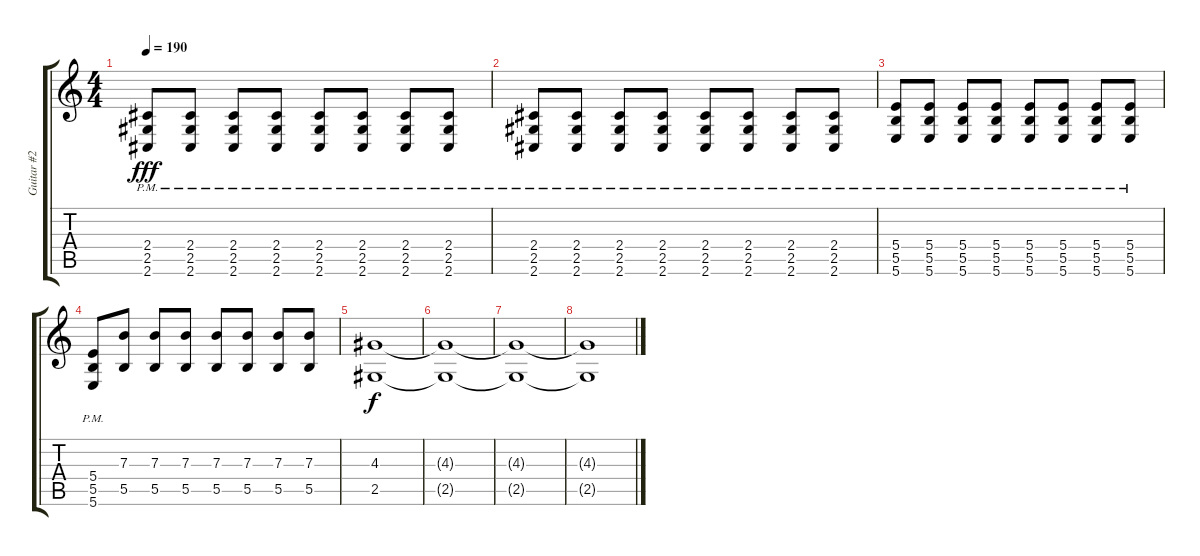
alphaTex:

\track ("Guitar #2" "Guitar #2") {instrument distortionguitar}
\staff {score tabs}
\tuning (Db4 Ab3 E3 B2 Gb2 B1) {hide}
\ts (4 4)
\tempo 190
\clef g2
\ks c
(2.4{pm} 2.5{pm} 2.6{pm}).8{dy fff} (2.4{pm} 2.5{pm} 2.6{pm}).8 (2.4{pm} 2.5{pm} 2.6{pm}).8 (2.4{pm} 2.5{pm} 2.6{pm}).8 (2.4{pm} 2.5{pm} 2.6{pm}).8 (2.4{pm} 2.5{pm} 2.6{pm}).8 (2.4{pm} 2.5{pm} 2.6{pm}).8 (2.4{pm} 2.5{pm} 2.6{pm}).8 |
(2.4{pm} 2.5{pm} 2.6{pm}).8 (2.4{pm} 2.5{pm} 2.6{pm}).8 (2.4{pm} 2.5{pm} 2.6{pm}).8 (2.4{pm} 2.5{pm} 2.6{pm}).8 (2.4{pm} 2.5{pm} 2.6{pm}).8 (2.4{pm} 2.5{pm} 2.6{pm}).8 (2.4{pm} 2.5{pm} 2.6{pm}).8 (2.4{pm} 2.5{pm} 2.6{pm}).8 |
(5.4{pm} 5.5{pm} 5.6{pm}).8 (5.4{pm} 5.5{pm} 5.6{pm}).8 (5.4{pm} 5.5{pm} 5.6{pm}).8 (5.4{pm} 5.5{pm} 5.6{pm}).8 (5.4{pm} 5.5{pm} 5.6{pm}).8 (5.4{pm} 5.5{pm} 5.6{pm}).8 (5.4{pm} 5.5{pm} 5.6{pm}).8 (5.4{pm} 5.5{pm} 5.6{pm}).8 |
(5.4{pm} 5.5{pm} 5.6{pm}).8 (7.3 5.5).8 (7.3 5.5).8 (7.3 5.5).8 (7.3 5.5).8 (7.3 5.5).8 (7.3 5.5).8 (7.3 5.5).8 |
(4.3 2.5).1{dy f volume 5} |
(4.3{t} 2.5{t}).1 |
(4.3{t} 2.5{t}).1 |
(4.3{t} 2.5{t}).1
